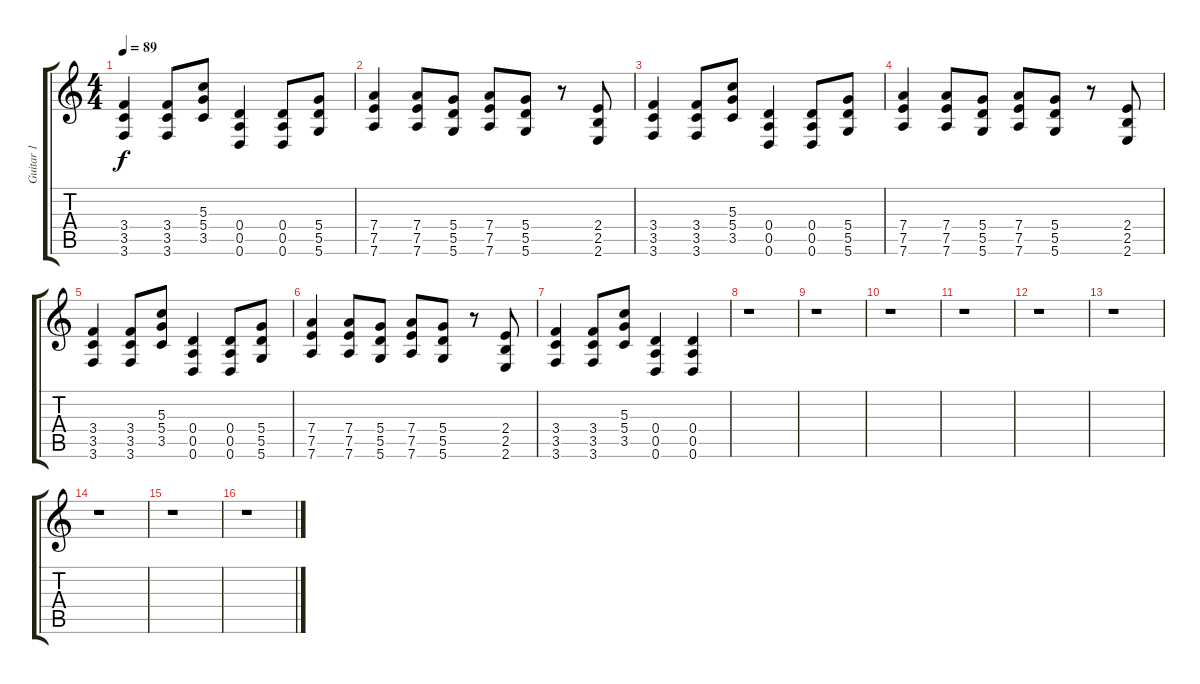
\track ("Guitar 1" "Guitar 1") {instrument distortionguitar}
\staff {score tabs}
\tuning (E4 B3 G3 D3 A2 D2) {hide}
\ts (4 4)
\tempo 89
\clef g2
\ks c
(3.4 3.5 3.6).4{dy f} (3.4 3.5 3.6).8 (5.3 5.4 3.5).8 (0.4 0.5 0.6).4 (0.4 0.5 0.6).8 (5.4 5.5 5.6).8 |
(7.4 7.5 7.6).4 (7.4 7.5 7.6).8 (5.4 5.5 5.6).8 (7.4 7.5 7.6).8 (5.4 5.5 5.6).8 r.8 (2.4 2.5 2.6).8 |
(3.4 3.5 3.6).4 (3.4 3.5 3.6).8 (5.3 5.4 3.5).8 (0.4 0.5 0.6).4 (0.4 0.5 0.6).8 (5.4 5.5 5.6).8 |
(7.4 7.5 7.6).4 (7.4 7.5 7.6).8 (5.4 5.5 5.6).8 (7.4 7.5 7.6).8 (5.4 5.5 5.6).8 r.8 (2.4 2.5 2.6).8 |
(3.4 3.5 3.6).4 (3.4 3.5 3.6).8 (5.3 5.4 3.5).8 (0.4 0.5 0.6).4 (0.4 0.5 0.6).8 (5.4 5.5 5.6).8 |
(7.4 7.5 7.6).4 (7.4 7.5 7.6).8 (5.4 5.5 5.6).8 (7.4 7.5 7.6).8 (5.4 5.5 5.6).8 r.8 (2.4 2.5 2.6).8 |
(3.4 3.5 3.6).4 (3.4 3.5 3.6).8 (5.3 5.4 3.5).8 (0.4 0.5 0.6).4 (0.4 0.5 0.6).4 |
r.1 |
r.1 |
r.1 |
r.1 |
r.1 |
r.1 |
r.1 |
r.1 |
r.1
